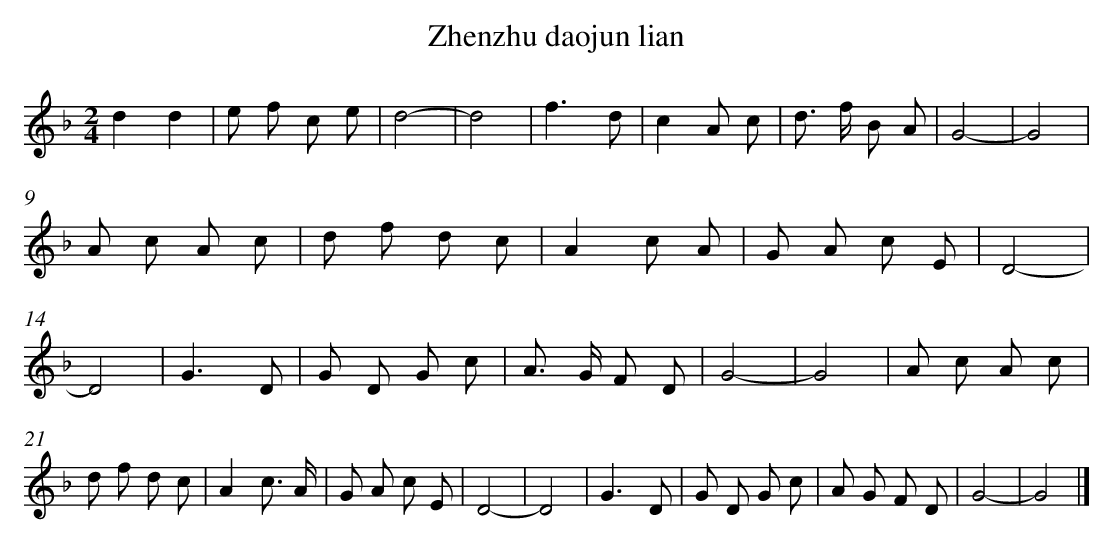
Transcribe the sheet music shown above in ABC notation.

X:1
T: Zhenzhu daojun lian
L: 1/8
M: 2/4
K: F
d2d2 [I:setbarnb 1]|
e f c e |
d4- |
d4 |
f3d |
c2A c |
d> f B A |
G4- |
G4 |
A c A c |
d f d c |
A2c A |
G A c E |
D4- |
D4 |
G3D |
G D G c |
A> G F D |
G4- |
G4 |
A c A c |
d f d c |
A2c3/ A/ |
G A c E |
D4- |
D4 |
G3D |
G D G c |
A G F D |
G4- |
G4 |]
